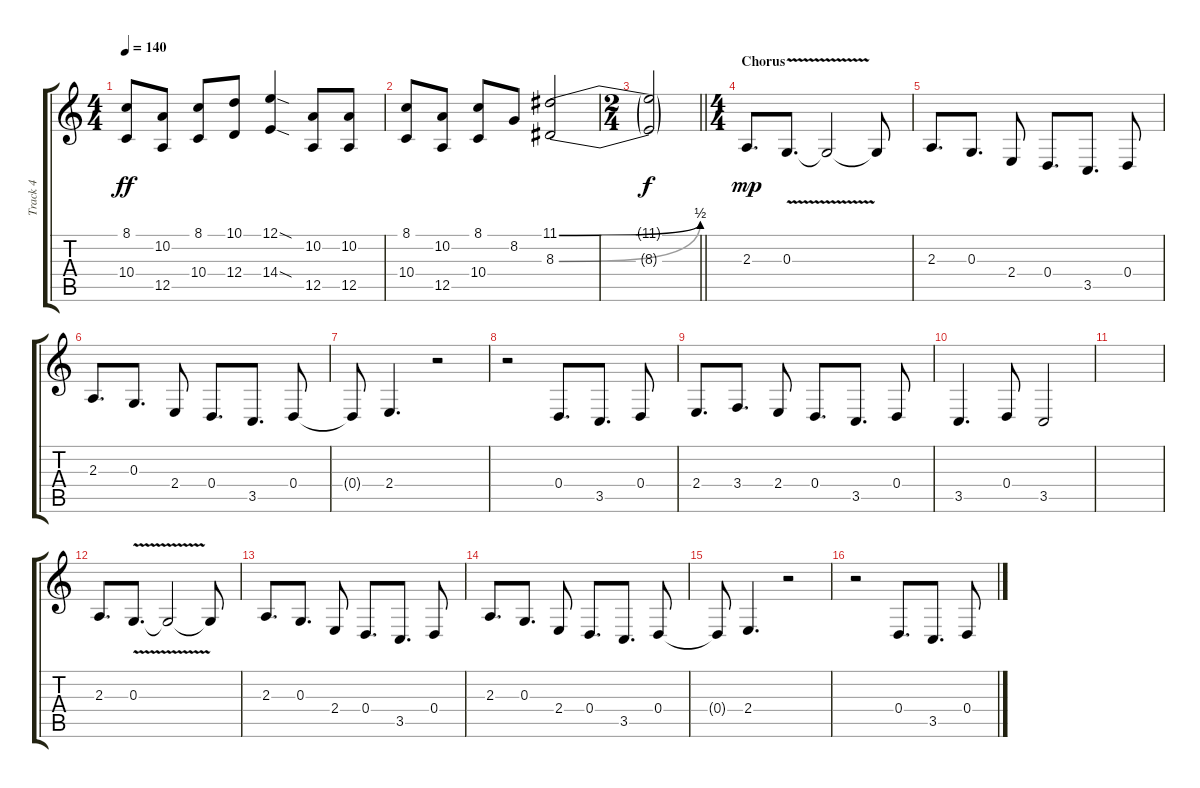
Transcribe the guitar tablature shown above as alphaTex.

\track ("Track 4" "Track 4") {instrument altosax}
\staff {score tabs}
\tuning (E4 B3 G3 D3 A2 D2) {hide}
\ts (4 4)
\tempo 140
\clef g2
\ks c
(8.1 10.4).8{dy ff} (10.2 12.5).8 (8.1 10.4).8 (10.1 12.4).8 (12.1{sod} 14.4{sod}).4 (10.2 12.5).8 (10.2 12.5).8 |
(8.1 10.4).8 (10.2 12.5).8 (8.1 10.4).8 8.2.8 (11.1{be (bend 0 0 60 2)} 8.3{be (bend 0 0 60 2)}).2 |
\ts (2 4)
\barLineRight lightlight
(11.1{t} 8.3{t}).2{dy f} |
\ts (4 4)
\section ("" "Chorus")
2.3.8{d dy mp} 0.3{v}.8{d} 0.3{t}.2 0.3{t}.8 |
2.3.8{d} 0.3.8{d} 2.4.8 0.4.8{d} 3.5.8{d} 0.4.8 |
2.3.8{d} 0.3.8{d} 2.4.8 0.4.8{d} 3.5.8{d} 0.4.8 |
0.4{t}.8 2.4.4{d} r.2 |
r.2 0.4.8{d} 3.5.8{d} 0.4.8 |
2.4.8{d} 3.4.8{d} 2.4.8 0.4.8{d} 3.5.8{d} 0.4.8 |
3.5.4{d} 0.4.8 3.5.2 |
|
2.3.8{d} 0.3{v}.8{d} 0.3{t}.2 0.3{t}.8 |
2.3.8{d} 0.3.8{d} 2.4.8 0.4.8{d} 3.5.8{d} 0.4.8 |
2.3.8{d} 0.3.8{d} 2.4.8 0.4.8{d} 3.5.8{d} 0.4.8 |
0.4{t}.8 2.4.4{d} r.2 |
r.2 0.4.8{d} 3.5.8{d} 0.4.8
